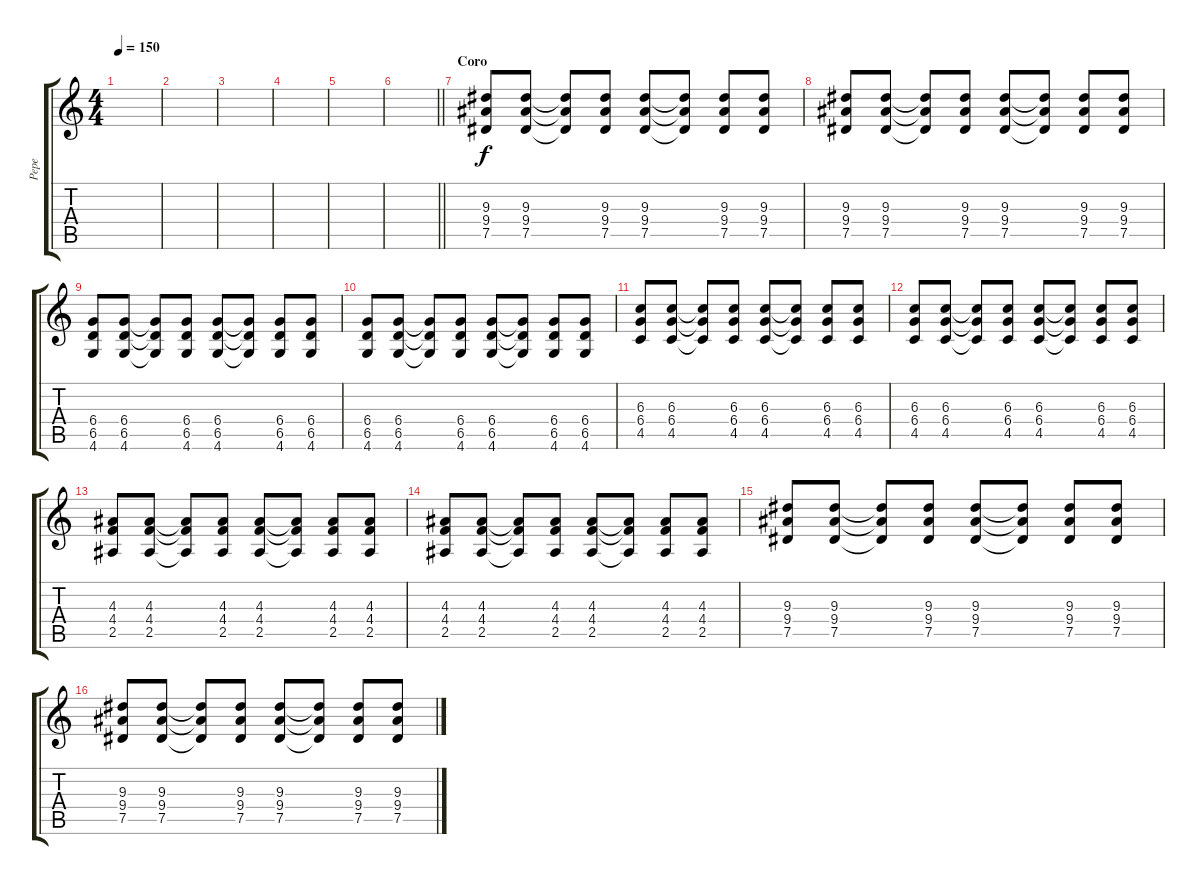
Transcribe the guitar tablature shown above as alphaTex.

\track ("Pepe" "Pepe") {instrument distortionguitar}
\staff {score tabs}
\tuning (Eb4 Bb3 Gb3 Db3 Ab2 Eb2) {hide}
\ts (4 4)
\tempo 150
\clef g2
\ks c
|
|
|
|
|
\barLineRight lightlight
|
\section ("" "Coro")
(9.3 9.4 7.5).8 (9.3 9.4 7.5).8 (9.3{t} 9.4{t} 7.5{t}).8 (9.3 9.4 7.5).8 (9.3 9.4 7.5).8 (9.3{t} 9.4{t} 7.5{t}).8 (9.3 9.4 7.5).8 (9.3 9.4 7.5).8 |
(9.3 9.4 7.5).8 (9.3 9.4 7.5).8 (9.3{t} 9.4{t} 7.5{t}).8 (9.3 9.4 7.5).8 (9.3 9.4 7.5).8 (9.3{t} 9.4{t} 7.5{t}).8 (9.3 9.4 7.5).8 (9.3 9.4 7.5).8 |
(6.4 6.5 4.6).8 (6.4 6.5 4.6).8 (6.4{t} 6.5{t} 4.6{t}).8 (6.4 6.5 4.6).8 (6.4 6.5 4.6).8 (6.4{t} 6.5{t} 4.6{t}).8 (6.4 6.5 4.6).8 (6.4 6.5 4.6).8 |
(6.4 6.5 4.6).8 (6.4 6.5 4.6).8 (6.4{t} 6.5{t} 4.6{t}).8 (6.4 6.5 4.6).8 (6.4 6.5 4.6).8 (6.4{t} 6.5{t} 4.6{t}).8 (6.4 6.5 4.6).8 (6.4 6.5 4.6).8 |
(6.3 6.4 4.5).8 (6.3 6.4 4.5).8 (6.3{t} 6.4{t} 4.5{t}).8 (6.3 6.4 4.5).8 (6.3 6.4 4.5).8 (6.3{t} 6.4{t} 4.5{t}).8 (6.3 6.4 4.5).8 (6.3 6.4 4.5).8 |
(6.3 6.4 4.5).8 (6.3 6.4 4.5).8 (6.3{t} 6.4{t} 4.5{t}).8 (6.3 6.4 4.5).8 (6.3 6.4 4.5).8 (6.3{t} 6.4{t} 4.5{t}).8 (6.3 6.4 4.5).8 (6.3 6.4 4.5).8 |
(4.3 4.4 2.5).8 (4.3 4.4 2.5).8 (4.3{t} 4.4{t} 2.5{t}).8 (4.3 4.4 2.5).8 (4.3 4.4 2.5).8 (4.3{t} 4.4{t} 2.5{t}).8 (4.3 4.4 2.5).8 (4.3 4.4 2.5).8 |
(4.3 4.4 2.5).8 (4.3 4.4 2.5).8 (4.3{t} 4.4{t} 2.5{t}).8 (4.3 4.4 2.5).8 (4.3 4.4 2.5).8 (4.3{t} 4.4{t} 2.5{t}).8 (4.3 4.4 2.5).8 (4.3 4.4 2.5).8 |
(9.3 9.4 7.5).8 (9.3 9.4 7.5).8 (9.3{t} 9.4{t} 7.5{t}).8 (9.3 9.4 7.5).8 (9.3 9.4 7.5).8 (9.3{t} 9.4{t} 7.5{t}).8 (9.3 9.4 7.5).8 (9.3 9.4 7.5).8 |
(9.3 9.4 7.5).8 (9.3 9.4 7.5).8 (9.3{t} 9.4{t} 7.5{t}).8 (9.3 9.4 7.5).8 (9.3 9.4 7.5).8 (9.3{t} 9.4{t} 7.5{t}).8 (9.3 9.4 7.5).8 (9.3 9.4 7.5).8
